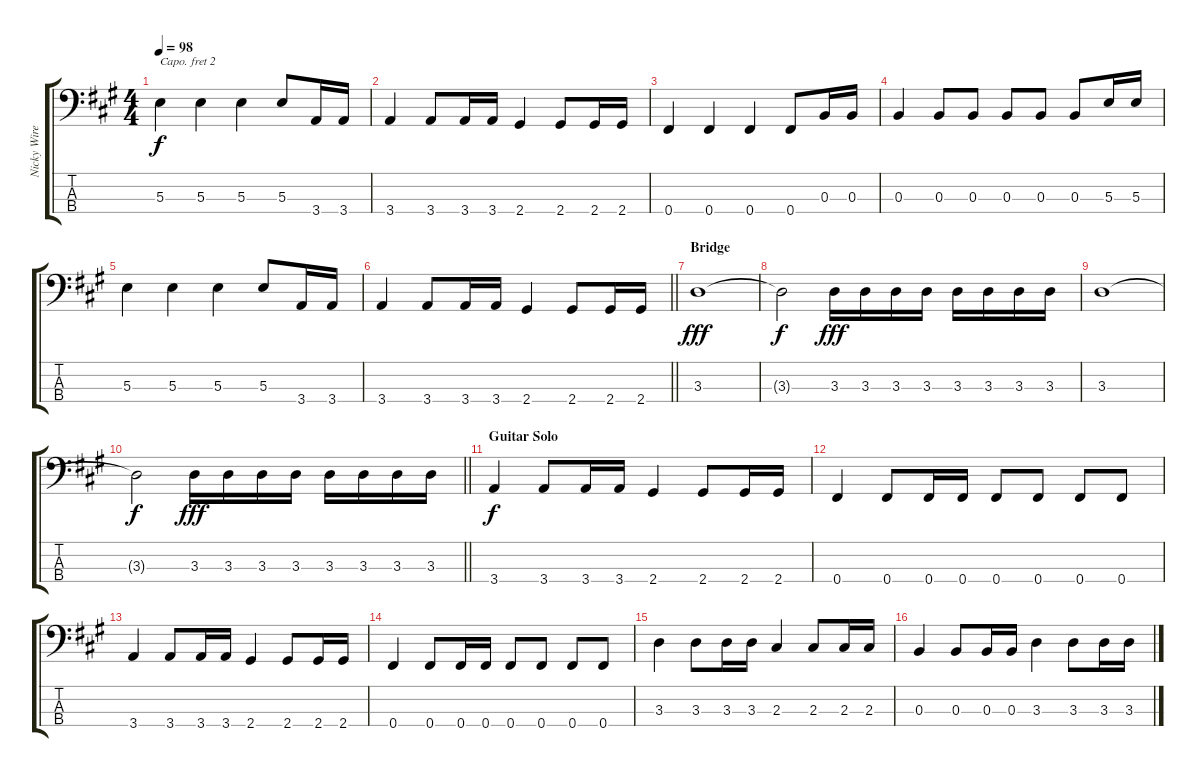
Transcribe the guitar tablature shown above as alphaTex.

\track ("Nicky Wire (Bass)" "Nicky Wire") {instrument electricbasspick}
\staff {score tabs}
\capo 2
\tuning (G2 D2 A1 E1) {hide}
\ts (4 4)
\tempo 98
\clef f4
\ks a
5.3.4{dy f} 5.3.4 5.3.4 5.3.8 3.4.16 3.4.16 |
3.4.4 3.4.8 3.4.16 3.4.16 2.4.4 2.4.8 2.4.16 2.4.16 |
0.4.4 0.4.4 0.4.4 0.4.8 0.3.16 0.3.16 |
0.3.4 0.3.8 0.3.8 0.3.8 0.3.8 0.3.8 5.3.16 5.3.16 |
5.3.4 5.3.4 5.3.4 5.3.8 3.4.16 3.4.16 |
\barLineRight lightlight
3.4.4 3.4.8 3.4.16 3.4.16 2.4.4 2.4.8 2.4.16 2.4.16 |
\section ("" "Bridge")
3.3.1{dy fff} |
3.3{t}.2{dy f} 3.3.16{dy fff} 3.3.16 3.3.16 3.3.16 3.3.16 3.3.16 3.3.16 3.3.16 |
3.3.1 |
\barLineRight lightlight
3.3{t}.2{dy f} 3.3.16{dy fff} 3.3.16 3.3.16 3.3.16 3.3.16 3.3.16 3.3.16 3.3.16 |
\section ("" "Guitar Solo")
3.4.4{dy f} 3.4.8 3.4.16 3.4.16 2.4.4 2.4.8 2.4.16 2.4.16 |
0.4.4 0.4.8 0.4.16 0.4.16 0.4.8 0.4.8 0.4.8 0.4.8 |
3.4.4 3.4.8 3.4.16 3.4.16 2.4.4 2.4.8 2.4.16 2.4.16 |
0.4.4 0.4.8 0.4.16 0.4.16 0.4.8 0.4.8 0.4.8 0.4.8 |
3.3.4 3.3.8 3.3.16 3.3.16 2.3.4 2.3.8 2.3.16 2.3.16 |
0.3.4 0.3.8 0.3.16 0.3.16 3.3.4 3.3.8 3.3.16 3.3.16
